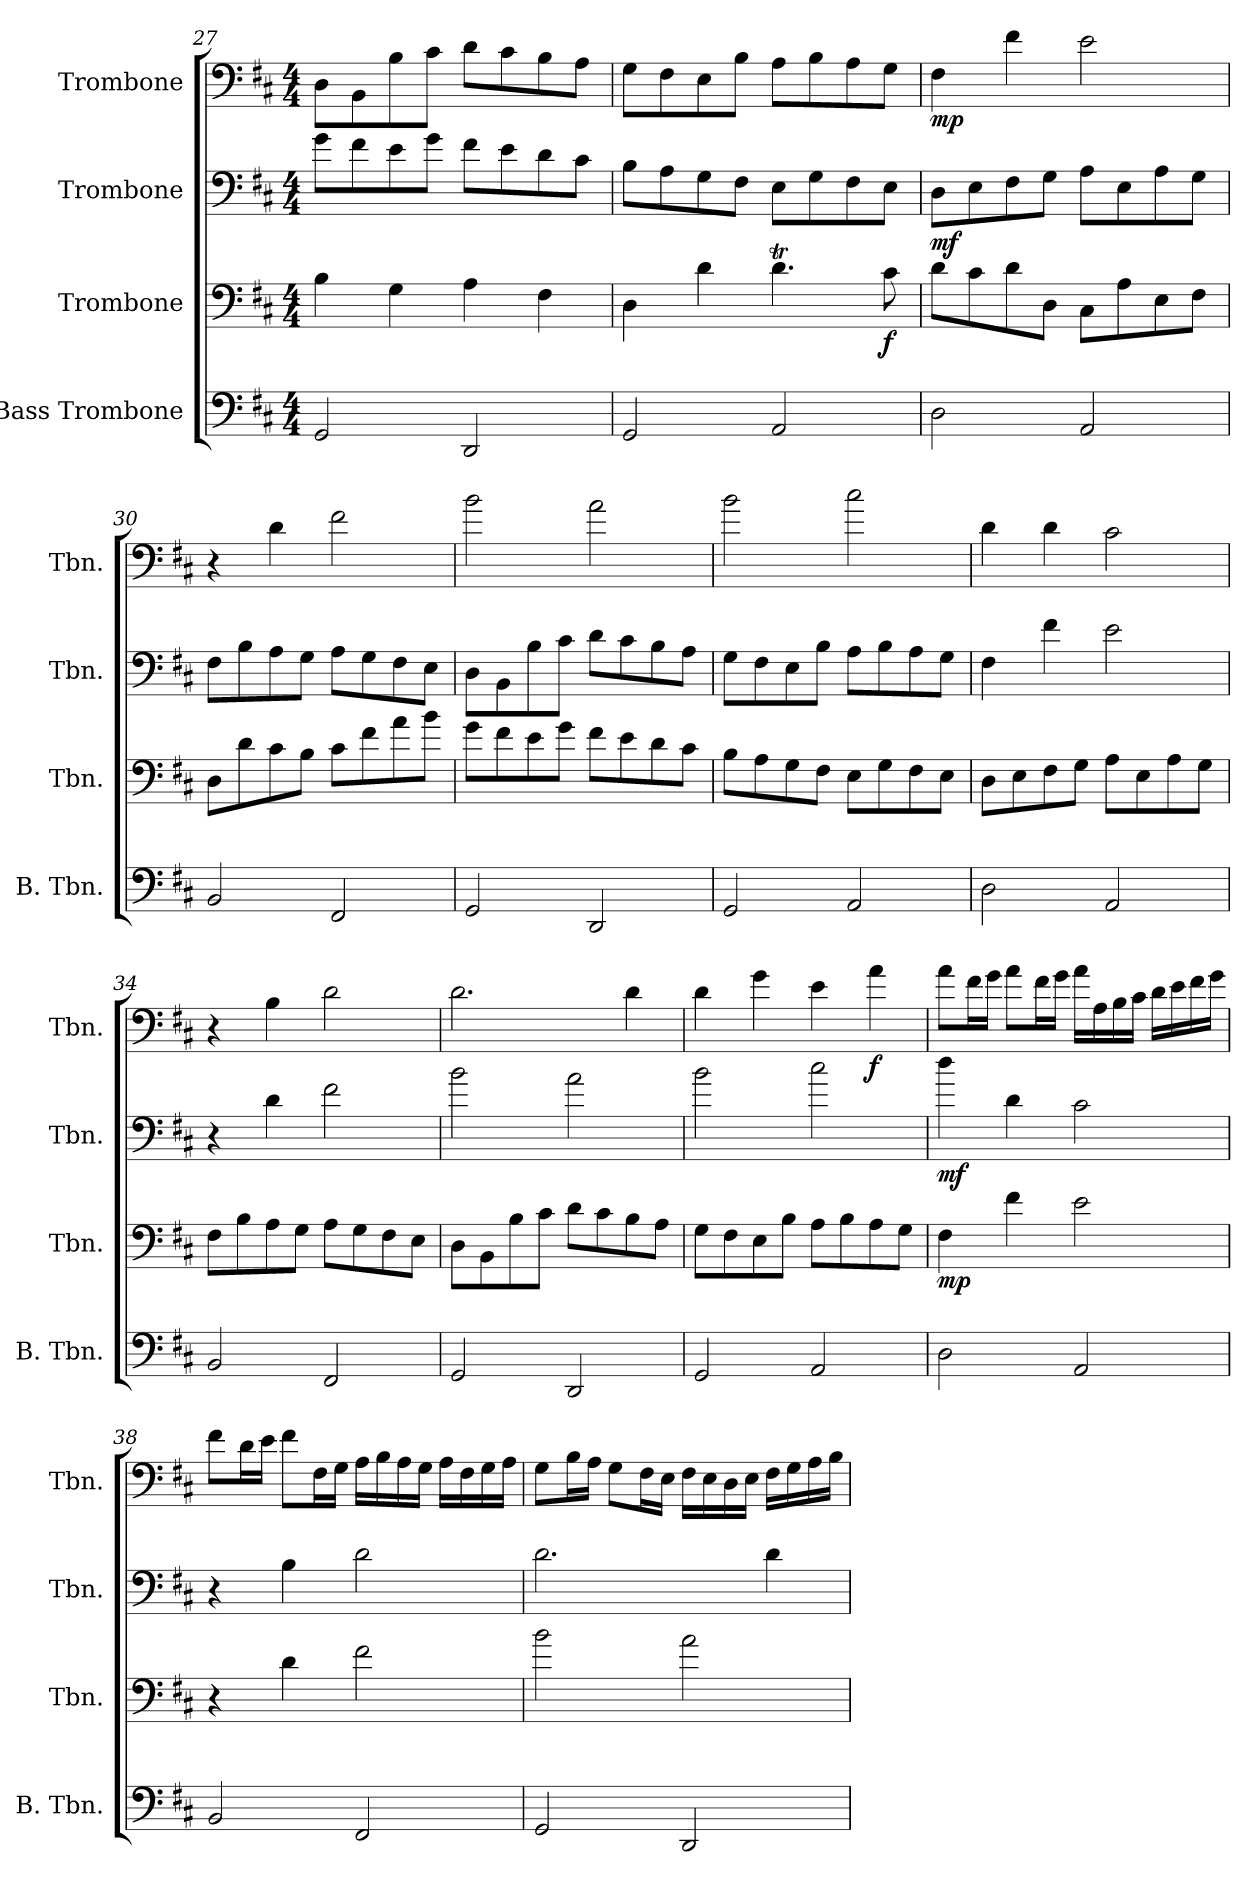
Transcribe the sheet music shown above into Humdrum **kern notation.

**kern	**kern	**dynam	**kern	**dynam	**kern	**dynam
*part4	*part3	*part3	*part2	*part2	*part1	*part1
*staff4	*staff3	*staff3	*staff2	*staff2	*staff1	*staff1
*I"Bass Trombone	*I"Trombone	*	*I"Trombone	*	*I"Trombone	*
*I'B. Tbn.	*I'Tbn.	*	*I'Tbn.	*	*I'Tbn.	*
*clefF4	*clefF4	*	*clefF4	*	*clefF4	*
*k[f#c#]	*k[f#c#]	*	*k[f#c#]	*	*k[f#c#]	*
*M4/4	*M4/4	*	*M4/4	*	*M4/4	*
=27	=27	=27	=27	=27	=27	=27
2GG/	4B\	.	8g\L	.	8D\L	.
.	.	.	8f#\	.	8BB\	.
.	4G\	.	8e\	.	8B\	.
.	.	.	8g\J	.	8c#\J	.
2DD/	4A\	.	8f#\L	.	8d\L	.
.	.	.	8e\	.	8c#\	.
.	4F#\	.	8d\	.	8B\	.
.	.	.	8c#\J	.	8A\J	.
!!LO:LB:g=z
=28	=28	=28	=28	=28	=28	=28
2GG/	4D\	.	8B\L	.	8G\L	.
.	.	.	8A\	.	8F#\	.
.	4d\	.	8G\	.	8E\	.
.	.	.	8F#\J	.	8B\J	.
2AA/	4.dT\	.	8E\L	.	8A\L	.
.	.	.	8G\	.	8B\	.
.	.	.	8F#\	.	8A\	.
!	!	!LO:DY:b	!	!	!	!
.	8c#\	f	8E\J	.	8G\J	.
=29	=29	=29	=29	=29	=29	=29
!	!	!	!	!LO:DY:b	!	!LO:DY:b
2D\	8d\L	.	8D\L	mf	4F#\	mp
.	8c#\	.	8E\	.	.	.
.	8d\	.	8F#\	.	4f#\	.
.	8D\J	.	8G\J	.	.	.
2AA/	8C#\L	.	8A\L	.	2e\	.
.	8A\	.	8E\	.	.	.
.	8E\	.	8A\	.	.	.
.	8F#\J	.	8G\J	.	.	.
=30	=30	=30	=30	=30	=30	=30
2BB/	8D\L	.	8F#\L	.	4r	.
.	8d\	.	8B\	.	.	.
.	8c#\	.	8A\	.	4d\	.
.	8B\J	.	8G\J	.	.	.
2FF#/	8c#\L	.	8A\L	.	2f#\	.
.	8f#\	.	8G\	.	.	.
.	8a\	.	8F#\	.	.	.
.	8b\J	.	8E\J	.	.	.
=31	=31	=31	=31	=31	=31	=31
2GG/	8g\L	.	8D\L	.	2b\	.
.	8f#\	.	8BB\	.	.	.
.	8e\	.	8B\	.	.	.
.	8g\J	.	8c#\J	.	.	.
2DD/	8f#\L	.	8d\L	.	2a\	.
.	8e\	.	8c#\	.	.	.
.	8d\	.	8B\	.	.	.
.	8c#\J	.	8A\J	.	.	.
!!LO:LB:g=z
=32	=32	=32	=32	=32	=32	=32
2GG/	8B\L	.	8G\L	.	2b\	.
.	8A\	.	8F#\	.	.	.
.	8G\	.	8E\	.	.	.
.	8F#\J	.	8B\J	.	.	.
2AA/	8E\L	.	8A\L	.	2cc#\	.
.	8G\	.	8B\	.	.	.
.	8F#\	.	8A\	.	.	.
.	8E\J	.	8G\J	.	.	.
=33	=33	=33	=33	=33	=33	=33
2D\	8D\L	.	4F#\	.	4d\	.
.	8E\	.	.	.	.	.
.	8F#\	.	4f#\	.	4d\	.
.	8G\J	.	.	.	.	.
2AA/	8A\L	.	2e\	.	2c#\	.
.	8E\	.	.	.	.	.
.	8A\	.	.	.	.	.
.	8G\J	.	.	.	.	.
=34	=34	=34	=34	=34	=34	=34
2BB/	8F#\L	.	4r	.	4r	.
.	8B\	.	.	.	.	.
.	8A\	.	4d\	.	4B\	.
.	8G\J	.	.	.	.	.
2FF#/	8A\L	.	2f#\	.	2d\	.
.	8G\	.	.	.	.	.
.	8F#\	.	.	.	.	.
.	8E\J	.	.	.	.	.
=35	=35	=35	=35	=35	=35	=35
2GG/	8D\L	.	2b\	.	2.d\	.
.	8BB\	.	.	.	.	.
.	8B\	.	.	.	.	.
.	8c#\J	.	.	.	.	.
2DD/	8d\L	.	2a\	.	.	.
.	8c#\	.	.	.	.	.
.	8B\	.	.	.	4d\	.
.	8A\J	.	.	.	.	.
!!LO:PB:g=z
=36	=36	=36	=36	=36	=36	=36
2GG/	8G\L	.	2b\	.	4d\	.
.	8F#\	.	.	.	.	.
.	8E\	.	.	.	4g\	.
.	8B\J	.	.	.	.	.
2AA/	8A\L	.	2cc#\	.	4e\	.
.	8B\	.	.	.	.	.
!	!	!	!	!	!	!LO:DY:b
.	8A\	.	.	.	4a\	f
.	8G\J	.	.	.	.	.
=37	=37	=37	=37	=37	=37	=37
!	!	!LO:DY:b	!	!LO:DY:b	!	!
2D\	4F#\	mp	4dd\	mf	8a\L	.
.	.	.	.	.	16f#\L	.
.	.	.	.	.	16g\JJ	.
.	4f#\	.	4d\	.	8a\L	.
.	.	.	.	.	16f#\L	.
.	.	.	.	.	16g\JJ	.
2AA/	2e\	.	2c#\	.	16a\LL	.
.	.	.	.	.	16A\	.
.	.	.	.	.	16B\	.
.	.	.	.	.	16c#\JJ	.
.	.	.	.	.	16d\LL	.
.	.	.	.	.	16e\	.
.	.	.	.	.	16f#\	.
.	.	.	.	.	16g\JJ	.
=38	=38	=38	=38	=38	=38	=38
2BB/	4r	.	4r	.	8f#\L	.
.	.	.	.	.	16d\L	.
.	.	.	.	.	16e\JJ	.
.	4d\	.	4B\	.	8f#\L	.
.	.	.	.	.	16F#\L	.
.	.	.	.	.	16G\JJ	.
2FF#/	2f#\	.	2d\	.	16A\LL	.
.	.	.	.	.	16B\	.
.	.	.	.	.	16A\	.
.	.	.	.	.	16G\JJ	.
.	.	.	.	.	16A\LL	.
.	.	.	.	.	16F#\	.
.	.	.	.	.	16G\	.
.	.	.	.	.	16A\JJ	.
!!LO:LB:g=z
=39	=39	=39	=39	=39	=39	=39
2GG/	2b\	.	2.d\	.	8G\L	.
.	.	.	.	.	16B\L	.
.	.	.	.	.	16A\JJ	.
.	.	.	.	.	8G\L	.
.	.	.	.	.	16F#\L	.
.	.	.	.	.	16E\JJ	.
2DD/	2a\	.	.	.	16F#\LL	.
.	.	.	.	.	16E\	.
.	.	.	.	.	16D\	.
.	.	.	.	.	16E\JJ	.
.	.	.	4d\	.	16F#\LL	.
.	.	.	.	.	16G\	.
.	.	.	.	.	16A\	.
.	.	.	.	.	16B\JJ	.
=	=	=	=	=	=	=
*-	*-	*-	*-	*-	*-	*-
